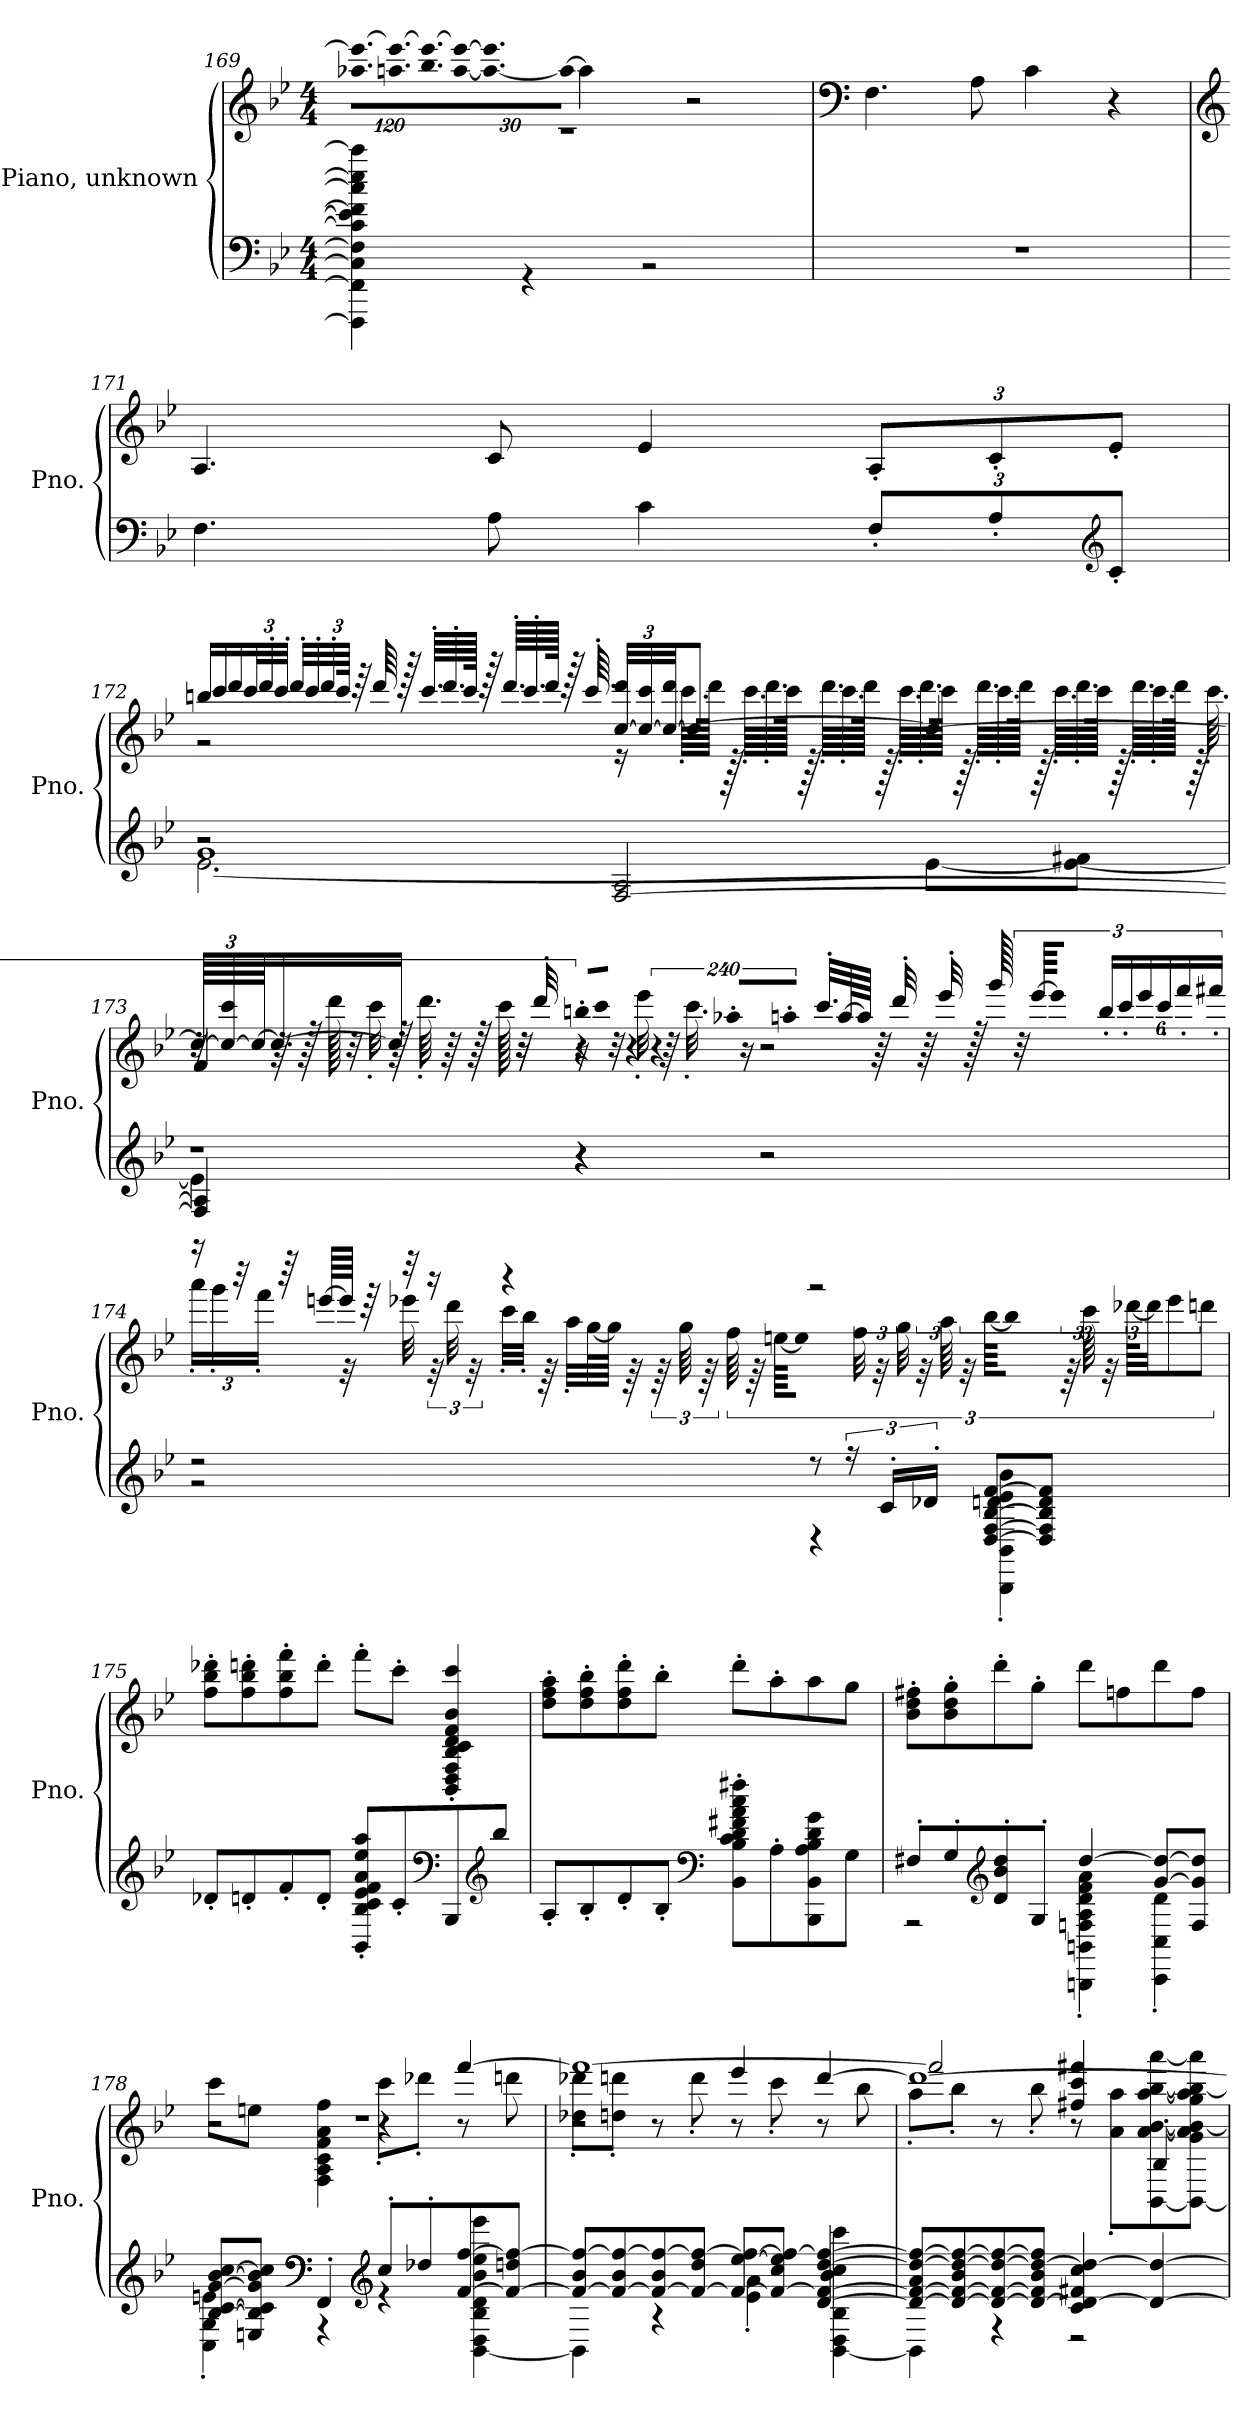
**kern	**kern
*part1	*part1
*staff2	*staff1
*I"Piano, unknown	*
*I'Pno.	*
*clefF4	*clefG2
*k[b-e-]	*k[b-e-]
*M4/4	*M4/4
=169	=169
*^	*
*	*	*Xbrackettup
!	!	!LO:N:vis=32.
1r	4FFF\] 4FF\] 4C\] 4F\] 4c\] 4e-\] 4f\] 4cc\] 4ee-\] 4ccc\]	1920%103aa-X\ 1920%103eee-\_LLL
!	!	!LO:N:vis=32.
.	.	1920%103aan\ 1920%103eee-\_
!	!	!LO:N:vis=32.
.	.	1920%103bb-\ 1920%103eee-\_
!	!	!LO:N:vis=64
.	.	[960%17aa\ 960%17eee-\_K
!	!	!LO:N:vis=32.
.	.	1920%103aa\_ 1920%103eee-\]
!	!	!LO:N:vis=64
.	.	960%17aa\JJJk_
.	4r	4aa\]
.	2r	2r
*v	*v	*
=170	=170
*	*clefF4
1r	4.F\
.	8A\
.	4c\
.	4r
=171	=171
*	*clefG2
4.F\	4.A/
8A\	8c/
4c\	4e-/
*Xbrackettup	*
12F'/L	12A'/L
12A'/	12c'/
*clefG2	*
12c'/J	12e-'/J
!!LO:LB:g=z
=172	=172
*^	*^
*	*^	*	*
1g	[2.e-\	2r	16bbn/LL	2r
.	.	.	16ccc/	.
.	.	.	16ddd/	.
.	.	.	48ccc/L	.
.	.	.	48ddd'/	.
.	.	.	48ccc'/JJJ	.
.	.	.	48ddd'/LLL	.
.	.	.	48ccc'/	.
.	.	.	48ddd'/	.
*	*	*	*brackettup	*
.	.	.	96ccc/JJJk	.
.	.	.	96r	.
.	.	.	96ddd/	.
.	.	.	128r	.
.	.	.	64.ccc'/LLLL	.
.	.	.	64.ddd'/	.
.	.	.	128ccc/JJJJk	.
.	.	.	128r	.
.	.	.	64.ddd'/LLLL	.
.	.	.	64.ccc'/	.
.	.	.	128ddd/JJJJk	.
.	.	.	128r	.
.	.	.	64.ccc'/	.
*	*	*	*Xbrackettup	*
.	.	[2F/ [2A/	[48cc/ 48ddd/LLL	16r
.	.	.	48cc/_ 48ccc/	.
.	.	.	48cc/_ 48ddd/JJ	.
.	.	.	8.cc/J_	64.ccc'\LLLL
.	.	.	.	128ddd\JJJJk
.	.	.	.	128r
.	.	.	.	64.ccc'\LLLL
.	.	.	.	64.ddd'\
.	.	.	.	128ccc\JJJJk
.	.	.	.	128r
.	.	.	.	64.ddd'\LLLL
.	.	.	.	64.ccc'\
.	.	.	.	128ddd\JJJJk
.	.	.	.	128r
.	.	.	.	64.ccc'\LLLL
.	8e-\L_	.	4cc/_	64.ddd'\
.	.	.	.	128ccc\JJJJk
.	.	.	.	128r
.	.	.	.	64.ddd'\LLLL
.	.	.	.	64.ccc'\
.	.	.	.	128ddd\JJJJk
.	.	.	.	128r
.	.	.	.	64.ccc'\LLLL
.	8e-\_ 8f#X\J	.	.	64.ddd'\
.	.	.	.	128ccc\JJJJk
.	.	.	.	128r
.	.	.	.	64.ddd'\LLLL
.	.	.	.	64.ccc'\
.	.	.	.	128ddd\JJJJk
.	.	.	.	128r
.	.	.	.	64.ccc'\
!!LO:LB:g=z
=173	=173	=173	=173	=173
*	*	*	*	*^
1r	4e-\]	4F/] 4A/]	96cc/LLLL_	32r	4f/
.	.	.	96cc/_ 96ccc/	.	.
.	.	.	96cc/JJ_	.	.
.	.	.	16.cc/_	64r	.
.	.	.	.	128r	.
.	.	.	.	128ddd\	.
.	.	.	.	32r	.
.	.	.	.	32ccc'\	.
.	.	.	16cc/JJ]	128r	.
.	.	.	.	64.ddd'\	.
.	.	.	.	64r	.
.	.	.	.	128r	.
.	.	.	.	128ccc\	.
.	.	.	32r	16r	.
.	.	.	32ddd'/	.	.
*	*	*	*brackettup	*	*
!	!	!	!LO:N:vis=32	!	!
.	4r	4r	640%23bbn'/LLL	16r	4r
!	!	!	!LO:N:vis=32	!	!
.	.	.	640%23ccc/JJJ	.	.
.	.	.	.	32r	.
!	!	!	!LO:N:vis=32	!	!
.	.	.	640%23r	.	.
.	.	.	.	32eee-'\	.
!	!	!	!LO:N:vis=16	!	!
.	.	.	1920%137r	.	.
.	.	.	.	64r	.
.	.	.	.	32.ccc'\	.
!	!	!	!LO:N:vis=32	!	!
.	.	.	640%23aa-X'/LLL	.	.
.	.	.	.	16r	.
!	!	!	!LO:N:vis=32	!	!
.	.	.	640%23aan'/JJJ	.	.
.	2r	2r	.	2r	2r
.	.	.	32.ccc'/LLL	.	.
.	.	.	[64aa/L	.	.
.	.	.	64aa/JJJJ]	.	.
.	.	.	64r	.	.
.	.	.	32ddd'/	.	.
.	.	.	64r	.	.
.	.	.	32eee-'/	.	.
.	.	.	128r	.	.
.	.	.	128ggg/	.	.
.	.	.	48r	.	.
.	.	.	[96eee-/KLLL	.	.
.	.	.	32eee-/JJJ]	.	.
*	*	*	*Xbrackettup	*	*
.	.	.	24bb'/LL	.	.
.	.	.	24ccc'/	.	.
.	.	.	24eee-/	.	.
.	.	.	24ccc'/	.	.
.	.	.	24fff'/	.	.
.	.	.	24fff#X'/JJ	.	.
960ryy	960ryy	960ryy	.	960ryy	960ryy
*	*v	*v	*	*	*
*	*	*	*v	*v
!!LO:LB:g=z
=174	=174	=174	=174
2r	2r	16r	24aaa'\LL
.	.	.	24ggg'\
.	.	32r	.
.	.	.	24fff'\JJ
.	.	64r	.
.	.	[64eeen/LLLL	.
.	.	64eee/JJJJ]	32r
.	.	64r	.
.	.	32r	32eee-X\
*	*	*	*brackettup
.	.	16r	48r
.	.	.	48ddd\
.	.	.	48r
.	.	4r	32ccc'\LLL
.	.	.	32bb-'\JJJ
.	.	.	64r
.	.	.	32aa'\LLL
.	.	.	[64gg\L
.	.	.	64gg\JJJJ]
.	.	.	64r
.	.	.	96r
.	.	.	96gg\
.	.	.	96r
.	.	.	96ff\
.	.	.	96r
.	.	.	[96een\KLLL
.	.	.	32ee\JJJ]
8r	4r	2r	48ff\
.	.	.	48r
.	.	.	48gg\
.	.	.	48r
.	.	.	96aa\
.	.	.	48r
.	.	.	[96bb-\KLLL
*brackettup	*	*	*
24r	.	.	32bb-\JJJ]
.	.	.	96r
24c'/LL	.	.	96ccc\
.	.	.	32r
24d-X'/JJ	.	.	[96ddd-X\KLLL
.	.	.	32ddd-\JJ]
[8D/ [8F/ [8B-/ [8f/L	4BBB-\' 4BB-\' 4dn\' 4e-\' 4b-\'	.	8eee-\
8D/] 8F/] 8B-/] 8d/ 8f/]J	.	.	8dddn\J
*v	*v	*	*
*	*v	*v
!!LO:LB:g=z
=175	=175
8d-X'/L	8ff\' 8bb-\' 8ddd-X\'L
8dn'/	8ff\' 8bb-\' 8dddn\'
8f'/	8ff\' 8bb-\' 8fff\'
8d'/J	8ddd'\J
8BB-/' 8B-/' 8c/' 8e-/' 8f/' 8a/' 8ee-/' 8aa/'L	8fff'\L
8c'/	8ccc'\J
*clefF4	*
8BBB-/	4BB-/' 4D/' 4F/' 4B-/' 4c/' 4d/' 4f/' 4b-/' 4ccc/'
*clefG2	*
8bb-/J	.
=176	=176
8A'/L	8dd\' 8ff\' 8aa\'L
8B-'/	8dd\' 8ff\' 8bb-\'
8d'/	8dd\' 8ff\' 8ddd\'
8B-'/J	8bb-'\J
*clefF4	*
8BB-\' 8B-\' 8c\' 8d\' 8f#X\' 8a\' 8cc\' 8ff#X\'L	8ddd'\L
8A'\	8aa'\
8BBB-\ 8BB-\ 8A\ 8B-\ 8d\ 8g\	8aa\
8G\J	8gg\J
=177	=177
*^	*
8F#X'/L	2r	8b-\' 8dd\' 8ff#X\'L
8G'/	.	8b-\' 8dd\' 8gg\'
*clefG2	*	*
8d/' 8b-/' 8dd/'	.	8ddd'\
8G'/J	.	8gg'\J
[4dd/	4BBBn\' 4BBn\' 4Fn\' 4A\' 4d\' 4f\' 4a\'	8ddd\L
.	.	8ffn\
[8g/ 8dd/_L	4CC\' 4C\' 4d\'	8ddd\
8F/ 8g/] 8dd/]J	.	8ff\J
!!LO:LB:g=z
=178	=178	=178
*	*	*^
*	*	*	*^
[8B-/ [8c/ [8g/ [8b-/ [8cc/L	4C\' 4G\' 4en\'	1r	8ccc\L	2r
8En/ 8B-/] 8c/] 8g/] 8b-/] 8cc/]J	.	.	8een\J	.
*clefF4	*	*	*	*
4FF'/	4r	.	4F\ 4A\ 4c\ 4f\ 4a\ 4ff\	.
*clefG2	*	*	*	*
8cc'/L	4r	.	8ccc'\L	4r
8dd-X'/	.	.	8ddd-X'\J	.
[8f/ [8ff/	[4BB-\ 4D\ 4B-\ 4d\ 4b-\ 4ee-\ 4eee-\	.	8r	[4fff/
8f/_ 8ddn/ 8ff/_J	.	.	8dddn\	.
=179	=179	=179	=179	=179
8f/_ 8b-/ 8ff/_L	4BB-\]	2r	8dd-X\' 8ddd-X\'L	1fff_
8f/_ 8b-/ 8ff/_	.	.	8ddn\' 8dddn\'J	.
8f/_ 8b-/ 8ff/_	4r	.	8r	.
8f/_ 8dd/ 8ff/_J	.	.	8ddd'\	.
8f/_ [8ee-/ 8ff/_L	4e-\' 4a\'	4eee-/	8r	.
8f/_ 8cc/ 8ee-/] 8ff/_J	.	.	8ccc'\	.
[4d/ 4f/_ [4dd/ 4ff/_	[4BB-\ 4D\ 4B-\ 4b-\ 4cc\ 4ccc\	[4ddd/	8r	.
.	.	.	8bb-\	.
!!LO:PB:g=z	!!	!!
=180	=180	=180	=180	=180
8d/_ 8f/_ 8a/ 8dd/_ 8ff/_L	4BB-\]	1ddd_	8aa'\L	2fff/]
8d/_ 8f/_ 8b-/ 8dd/_ 8ff/_	.	.	8bb-'\J	.
8d/_ 8f/_ 8dd/_ 8ff/_	4r	.	8r	.
8d/_ 8f/] 8b-/ 8dd/_ 8ff/]J	.	.	8bb-'\	.
4c/ 4d/_ 4f#X/ 4cc/ 4dd/_	2r	.	8r	4ff#X/ 4ccc/ 4fff#X/
.	.	.	8a\' 8aa\'L	.
4d/_ 4dd/_	.	.	[8BB-\ [8a\ [8b-\ [8aa\ [8bb-\ [8aaa\	4B-'/
.	.	.	8BB-\_ 8g\ 8a\] 8b-\_ 8gg\ 8aa\] 8bb-\_ 8aaa\]J	.
*v	*v	*	*	*
*	*v	*v	*v
=	=
*-	*-
